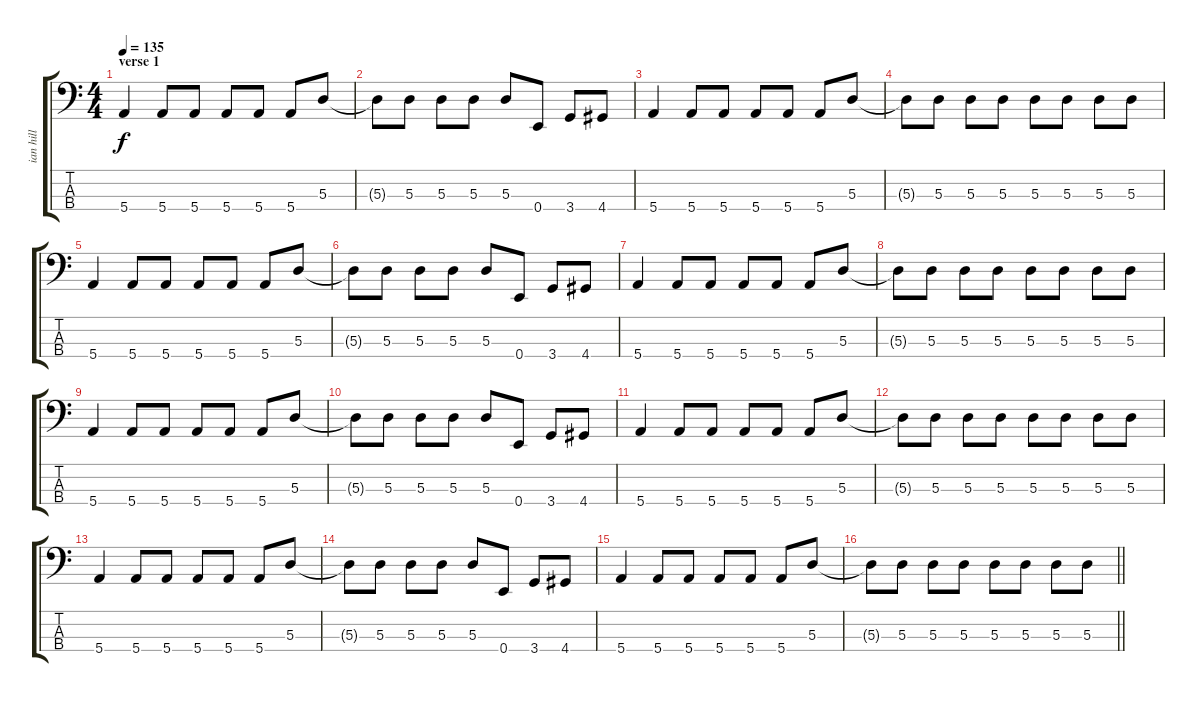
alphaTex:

\track ("ian hill" "ian hill") {instrument acousticguitarsteel}
\staff {score tabs}
\tuning (G2 D2 A1 E1) {hide}
\ts (4 4)
\section ("" "verse 1")
\tempo 135
\clef f4
\ks c
5.4.4{dy f} 5.4.8 5.4.8 5.4.8 5.4.8 5.4.8 5.3.8 |
5.3{t}.8 5.3.8 5.3.8 5.3.8 5.3.8 0.4.8 3.4.8 4.4.8 |
5.4.4 5.4.8 5.4.8 5.4.8 5.4.8 5.4.8 5.3.8 |
5.3{t}.8 5.3.8 5.3.8 5.3.8 5.3.8 5.3.8 5.3.8 5.3.8 |
5.4.4 5.4.8 5.4.8 5.4.8 5.4.8 5.4.8 5.3.8 |
5.3{t}.8 5.3.8 5.3.8 5.3.8 5.3.8 0.4.8 3.4.8 4.4.8 |
5.4.4 5.4.8 5.4.8 5.4.8 5.4.8 5.4.8 5.3.8 |
5.3{t}.8 5.3.8 5.3.8 5.3.8 5.3.8 5.3.8 5.3.8 5.3.8 |
5.4.4 5.4.8 5.4.8 5.4.8 5.4.8 5.4.8 5.3.8 |
5.3{t}.8 5.3.8 5.3.8 5.3.8 5.3.8 0.4.8 3.4.8 4.4.8 |
5.4.4 5.4.8 5.4.8 5.4.8 5.4.8 5.4.8 5.3.8 |
5.3{t}.8 5.3.8 5.3.8 5.3.8 5.3.8 5.3.8 5.3.8 5.3.8 |
5.4.4 5.4.8 5.4.8 5.4.8 5.4.8 5.4.8 5.3.8 |
5.3{t}.8 5.3.8 5.3.8 5.3.8 5.3.8 0.4.8 3.4.8 4.4.8 |
5.4.4 5.4.8 5.4.8 5.4.8 5.4.8 5.4.8 5.3.8 |
\barLineRight lightlight
5.3{t}.8 5.3.8 5.3.8 5.3.8 5.3.8 5.3.8 5.3.8 5.3.8
